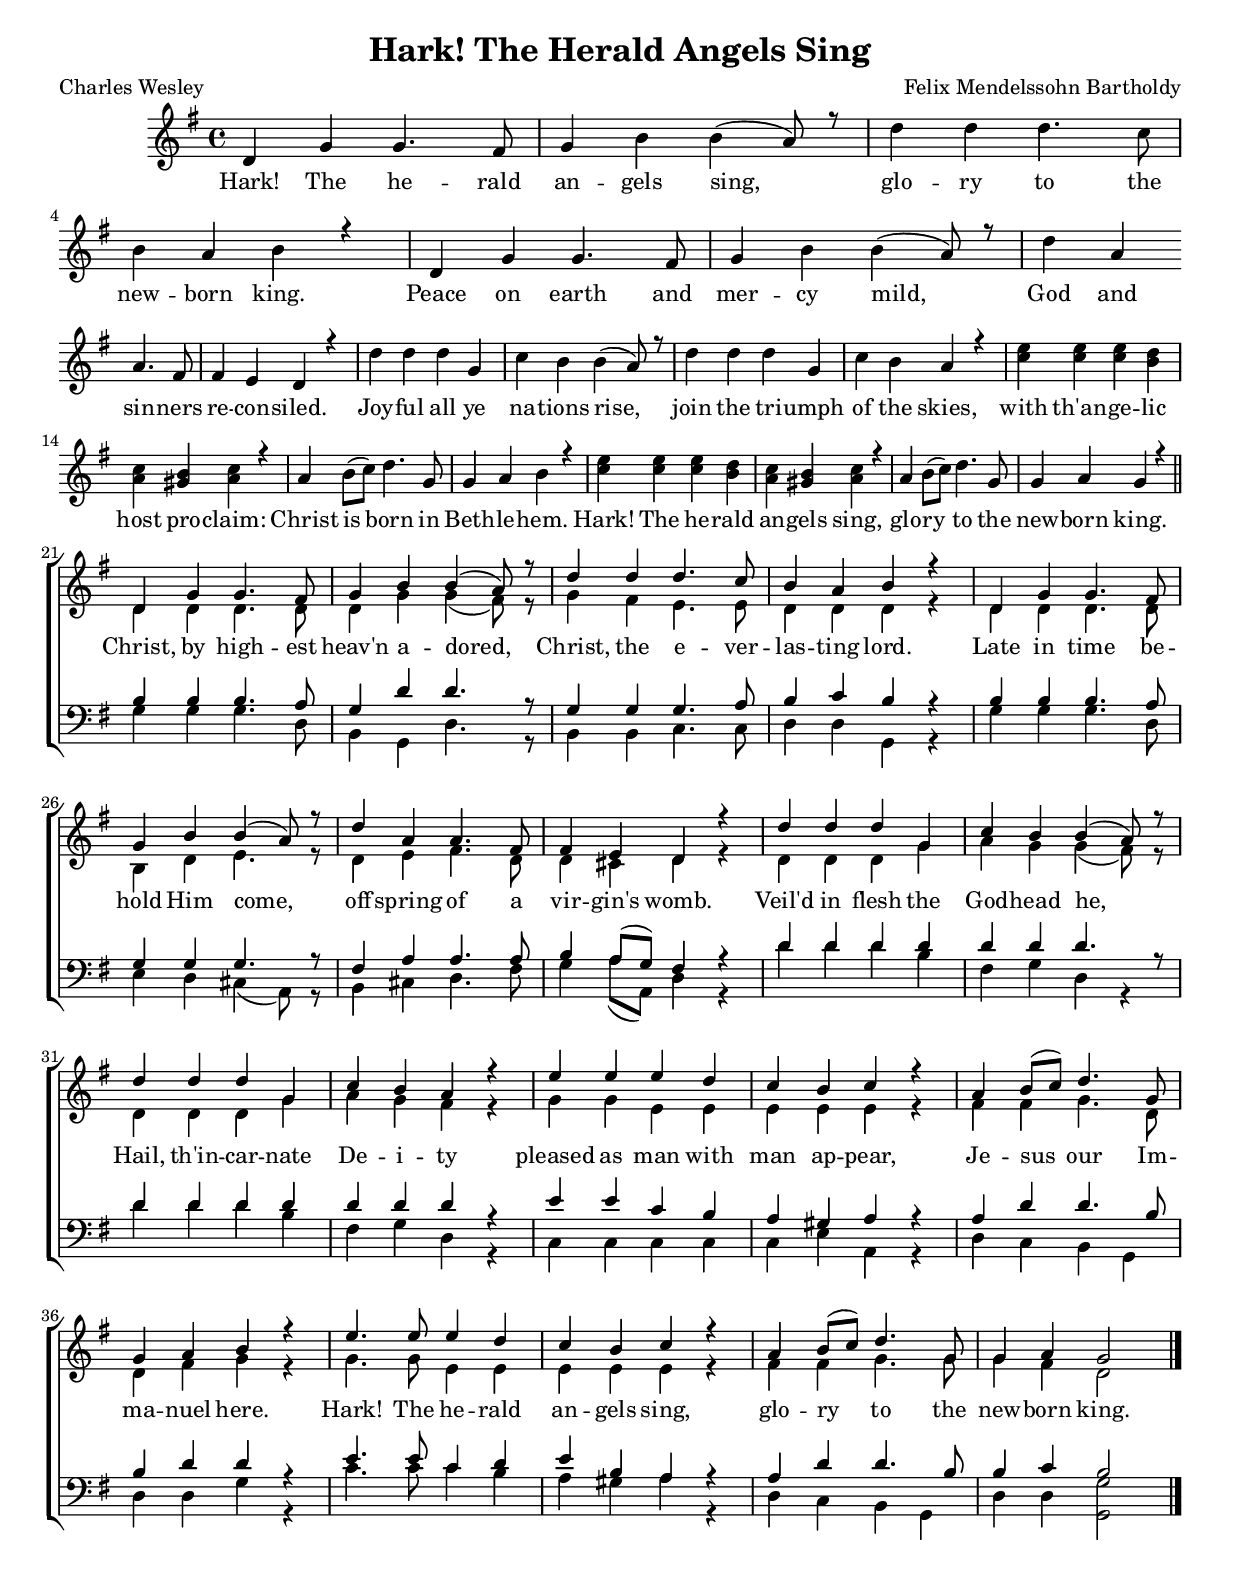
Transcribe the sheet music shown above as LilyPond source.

\version "2.18.2"

#(set-global-staff-size 18)

\header {
  title = "Hark! The Herald Angels Sing"
  composer = "Felix Mendelssohn Bartholdy"
  poet = "Charles Wesley"
}

\paper {
  #(set-paper-size "a4")
%  system-count = #7
}

global = {
  \key g \major
  \time 4/4
%  \partial 2
}

soprano = \relative c' {
  \global
  \stemNeutral
  d4 g
  
  g4. fis8 g4 b
  b( a8) r d4 d
  d4. c8 b4 a
  b4 r d, g
  
  g4. fis8 g4 b 
  b( a8) r d4 a \break
  a4. fis8 fis4 e 
  d r d' d
  
  d g, c b
  b( a8) r d4 d
  d g, c b
  a4 r <c e> <c e>
  <c e> <b d> <a c> <gis b>
  
  <a c> r a b8( c)
  d4. g,8 g4 a
  b r <c e> <c e>
  <c e> <b d> <a c> <gis b>
  
  <a c> r a b8( c)
  d4. g,8 g4 a
  g r \bar "||" \break \stemUp d4 g
  
  g4. fis8 g4 b
  b( a8) r d4 d
  d4. c8 b4 a
  b4 r d, g
  
  g4. fis8 g4 b
  b( a8) r d4 a
  a4. fis8 fis4 e 
  d r d' d
  
  d g, c b
  b( a8) r d4 d
  d g, c b
  a4 r e' e
  e d c b
  
  c r a b8( c)
  d4. g,8 g4 a
  b r e4. e8
  e4 d c b
  
  c r a b8( c)
  d4. g,8 g4 a
  g2 \bar "|." 
  
}

alto = \relative c' {
  \global
  s1*20
  d4 d
  
  d4. d8 d4 g
  g(fis8) r g4 fis4
  e4. e8 d4 d
  d r d d
  
  d4. d8 b4 d
  e4. r8 d4 e
  fis4. d8 d4 cis
  d r d d
  d g a g
  
  g( fis8) r d4 d
  d g a g
  fis r g g
  e e e e
  e r fis fis
  
  g4. d8 d4 fis
  g r g4. g8
  e4 e e e
  e r fis fis
  
  g4. g8 g4 fis
  d2
  
  
}

tenor = \relative c' {
  \global
  R1*20
  b4 b
  
  b4. a8 g4 d'
  d4. r8 g,4 g
  g4. a8 b4 c
  b r b b
  
  b4. a8 g4 g
  g4. r8 fis4 a
  a4. a8 b4 a8( g)
  fis4 r d' d
  
  d d d d
  d4. r8 d4 d
  d d d d
  d r e e
  
  c b a gis
  a r a d
  d4. b8 b4 d
  d r e4. e8
  
  c4 d e b
  a r a d
  d4. b8 b4 c
  b2
  
  
}

bass = \relative c' {
  \global
  R1*20
  g4 g
  
  g4. d8 b4 g
  d'4. r8 b4 b
  c4. c8 d4 d
  g, r g' g
  
  g4. d8 e4 d
  cis( a8) r b4 cis
  d4. fis8 g4 a8( a,)
  d4 r d' d
  
  d b fis g
  d r d' d
  d b fis g
  d r c c
  
  c c c e
  a, r d c
  b g d' d
  g r c4. c8
  
  c4 b a gis
  a r d, c
  b g d' d
  <g, g'>2
}

verse = \lyricmode {
  Hark! The he -- rald an -- gels sing, glo -- ry to the new -- born king.
  Peace on earth and mer -- cy mild, God and sin -- ners re -- con -- siled.
  
  Joy -- ful all ye na -- tions rise, join the tri -- umph of the skies,
  with th'an -- ge -- lic host pro -- claim: Christ is born in Beth -- le -- hem.
  Hark! The he -- rald an -- gels sing, glo -- ry to the new -- born king.
  
  Christ, by high -- est heav'n a -- dored, Christ, the e -- ver -- las -- ting lord.
  Late in time be -- hold Him come, off -- spring of a vir -- gin's womb.
  
  Veil'd in flesh the God -- head he, Hail, th'in -- car -- nate De -- i -- ty
  pleased as man with man ap -- pear, Je -- sus our Im -- ma -- nuel here.
  Hark! The he -- rald an -- gels sing, glo -- ry to the new -- born king.
}

\score {
  \new ChoirStaff <<
    \new Staff \with {
      %midiInstrument = "choir aahs"
      %instrumentName = \markup \center-column { "Sopran" "Alt" }
    } <<
      \new Voice = "soprano" { \voiceOne \soprano }
      \new Voice = "alto" { \voiceTwo \alto }
    >>
    \new Lyrics \lyricsto "soprano" \verse
    \new Staff \with {
      %midiInstrument = "choir aahs"
      %instrumentName = \markup \center-column { "Tenor" "Bass" }
    } <<
      
      \clef bass
      \new Voice = "tenor" { \voiceOne \tenor }
      \new Voice = "bass" { \voiceTwo \bass }
    >>
  >>
  \layout {
    \context {
      \Staff \RemoveEmptyStaves
      \override VerticalAxisGroup #'remove-first = ##t
    }
  }

  \midi {
    \context {
      \Score
      tempoWholesPerMinute = #(ly:make-moment 100 4)
    }
  }
}
